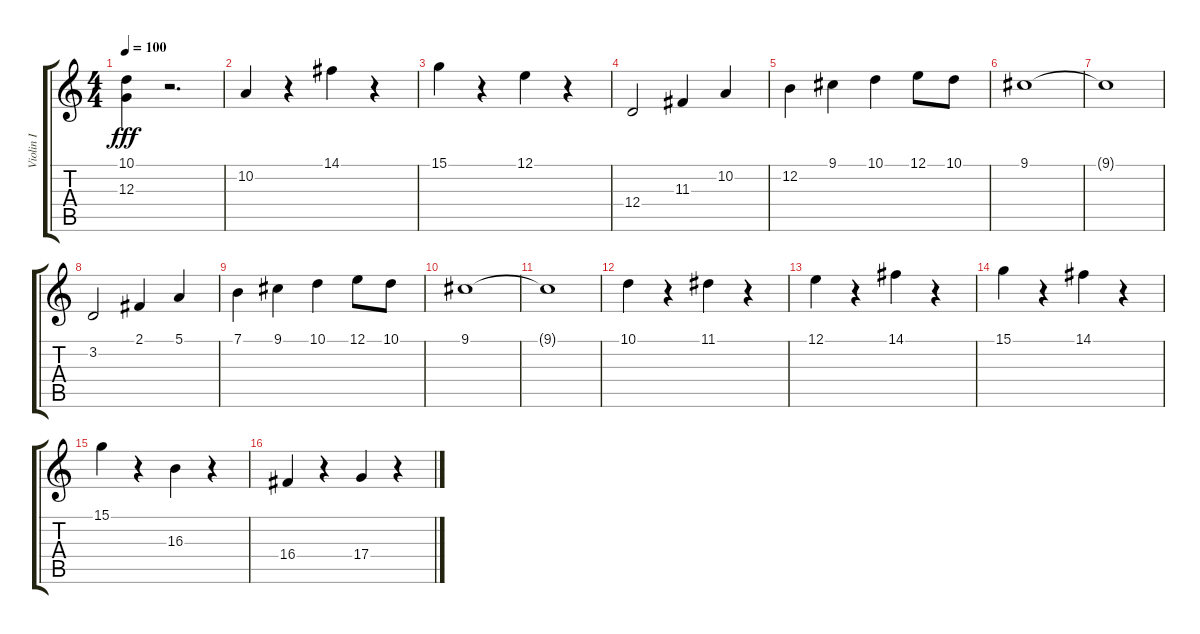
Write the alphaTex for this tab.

\track ("Violin I" "Violin I") {instrument stringensemble1}
\staff {score tabs}
\tuning (E4 B3 G3 D3 A2 E2) {hide}
\ts (4 4)
\tempo 100
\clef g2
\ks c
(10.1 12.3).4{dy fff} r.2{d} |
10.2.4 r.4 14.1.4 r.4 |
15.1.4 r.4 12.1.4 r.4 |
12.4.2 11.3.4 10.2.4 |
12.2.4 9.1.4 10.1.4 12.1.8 10.1.8 |
9.1.1 |
9.1{t}.1 |
3.2.2 2.1.4 5.1.4 |
7.1.4 9.1.4 10.1.4 12.1.8 10.1.8 |
9.1.1 |
9.1{t}.1 |
10.1.4 r.4 11.1.4 r.4 |
12.1.4 r.4 14.1.4 r.4 |
15.1.4 r.4 14.1.4 r.4 |
15.1.4 r.4 16.3.4 r.4 |
16.4.4 r.4 17.4.4 r.4
